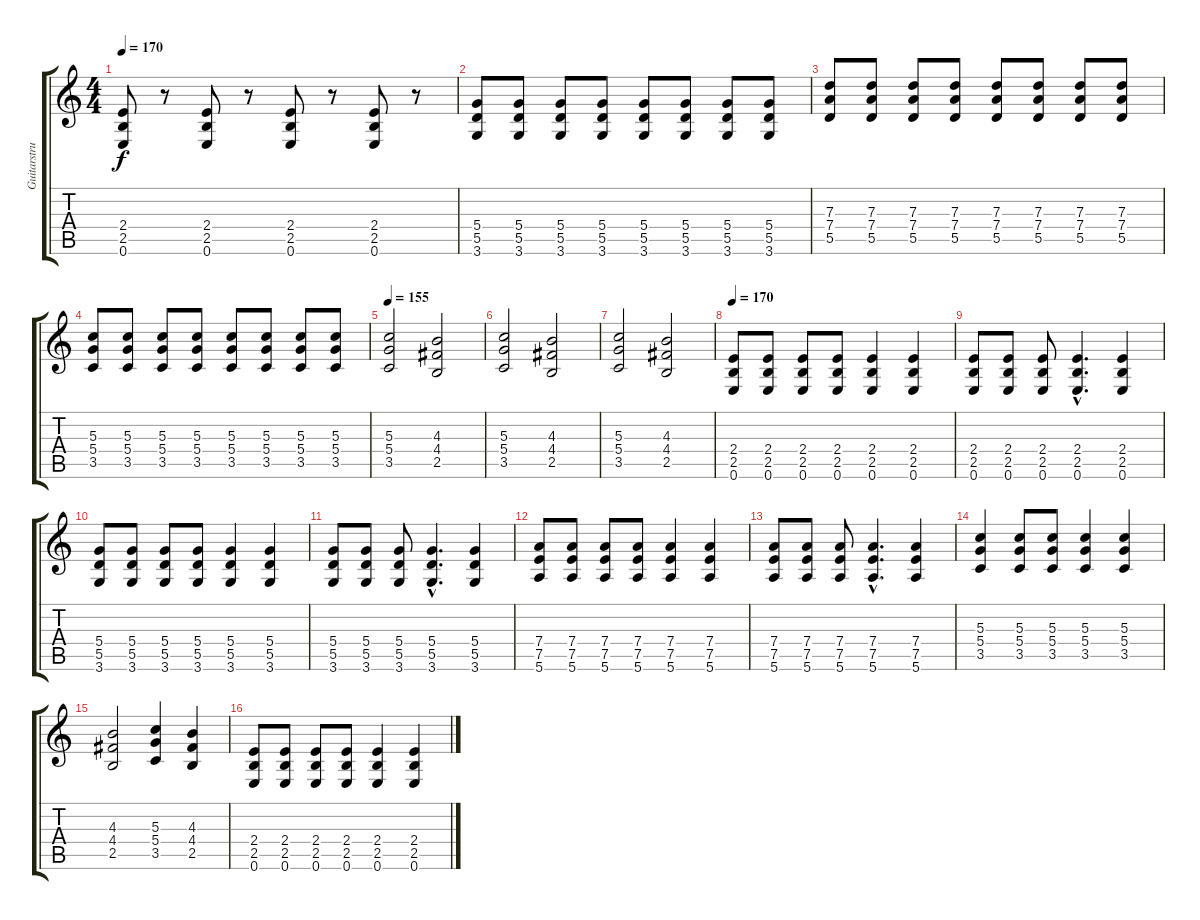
\track ("Guitarstruki" "Guitarstru") {instrument overdrivenguitar}
\staff {score tabs}
\tuning (E4 B3 G3 D3 A2 E2) {hide}
\ts (4 4)
\tempo 170
\clef g2
\ks c
(2.4 2.5 0.6).8{dy f} r.8 (2.4 2.5 0.6).8 r.8 (2.4 2.5 0.6).8 r.8 (2.4 2.5 0.6).8 r.8 |
(5.4 5.5 3.6).8 (5.4 5.5 3.6).8 (5.4 5.5 3.6).8 (5.4 5.5 3.6).8 (5.4 5.5 3.6).8 (5.4 5.5 3.6).8 (5.4 5.5 3.6).8 (5.4 5.5 3.6).8 |
(7.3 7.4 5.5).8 (7.3 7.4 5.5).8 (7.3 7.4 5.5).8 (7.3 7.4 5.5).8 (7.3 7.4 5.5).8 (7.3 7.4 5.5).8 (7.3 7.4 5.5).8 (7.3 7.4 5.5).8 |
(5.3 5.4 3.5).8 (5.3 5.4 3.5).8 (5.3 5.4 3.5).8 (5.3 5.4 3.5).8 (5.3 5.4 3.5).8 (5.3 5.4 3.5).8 (5.3 5.4 3.5).8 (5.3 5.4 3.5).8 |
\tempo 155
(5.3 5.4 3.5).2 (4.3 4.4 2.5).2 |
(5.3 5.4 3.5).2 (4.3 4.4 2.5).2 |
(5.3 5.4 3.5).2 (4.3 4.4 2.5).2 |
\tempo 170
(2.4 2.5 0.6).8 (2.4 2.5 0.6).8 (2.4 2.5 0.6).8 (2.4 2.5 0.6).8 (2.4 2.5 0.6).4 (2.4 2.5 0.6).4 |
(2.4 2.5 0.6).8 (2.4 2.5 0.6).8 (2.4 2.5 0.6).8 (2.4{hac} 2.5{hac} 0.6{hac}).4{d} (2.4 2.5 0.6).4 |
(5.4 5.5 3.6).8 (5.4 5.5 3.6).8 (5.4 5.5 3.6).8 (5.4 5.5 3.6).8 (5.4 5.5 3.6).4 (5.4 5.5 3.6).4 |
(5.4 5.5 3.6).8 (5.4 5.5 3.6).8 (5.4 5.5 3.6).8 (5.4{hac} 5.5{hac} 3.6{hac}).4{d} (5.4 5.5 3.6).4 |
(7.4 7.5 5.6).8 (7.4 7.5 5.6).8 (7.4 7.5 5.6).8 (7.4 7.5 5.6).8 (7.4 7.5 5.6).4 (7.4 7.5 5.6).4 |
(7.4 7.5 5.6).8 (7.4 7.5 5.6).8 (7.4 7.5 5.6).8 (7.4{hac} 7.5{hac} 5.6{hac}).4{d} (7.4 7.5 5.6).4 |
(5.3 5.4 3.5).4 (5.3 5.4 3.5).8 (5.3 5.4 3.5).8 (5.3 5.4 3.5).4 (5.3 5.4 3.5).4 |
(4.3 4.4 2.5).2 (5.3 5.4 3.5).4 (4.3 4.4 2.5).4 |
(2.4 2.5 0.6).8 (2.4 2.5 0.6).8 (2.4 2.5 0.6).8 (2.4 2.5 0.6).8 (2.4 2.5 0.6).4 (2.4 2.5 0.6).4
